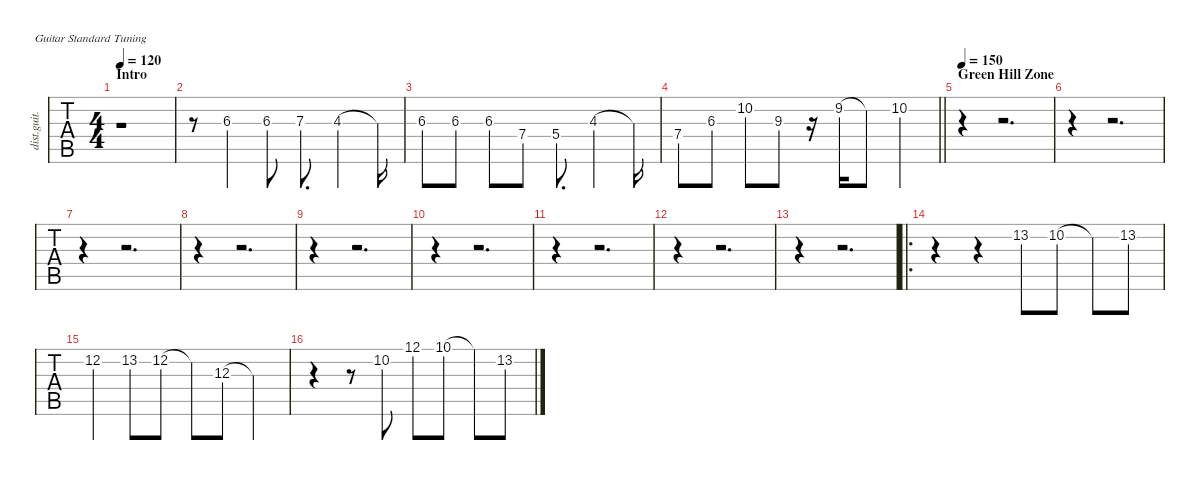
\defaultSystemsLayout 4
\hideDynamics
\bracketExtendMode nobrackets
\otherSystemsTrackNameOrientation horizontal
\track ("E Guitar 1" "dist.guit.") {instrument distortionguitar}
\staff {tabs}
\tuning (E4 B3 G3 D3 A2 E2)
\ts (4 4)
\beaming (8 2 2 2 2)
\section ("" "Intro")
\tempo 120
\clef g2
\ks c
r.1{dy f instrument distortionguitar} |
r.8 6.3{acc #}.4 6.3{acc #}.8 7.3.8{d} 4.3.4 4.3{t}.16 |
6.3{acc #}.8 6.3{acc #}.8 6.3{acc #}.8 7.4.8 5.4.8{d} 4.3.4 4.3{t}.16 |
\barLineRight lightlight
7.4.8 6.3{acc #}.8 10.2.8 9.3.8 r.16 9.2{acc #}.16 9.2{t acc #}.8 10.2{st}.4 |
\section ("" "Green Hill Zone")
\tempo 150
r.4 r.2{d} |
r.4 r.2{d} |
r.4 r.2{d} |
r.4 r.2{d} |
r.4 r.2{d} |
r.4 r.2{d} |
r.4 r.2{d} |
r.4 r.2{d} |
r.4 r.2{d} |
\ro
r.4 r.4 13.2.8 10.2.8 10.2{t}.8 13.2.8 |
12.2.4 13.2.8 12.2.8 12.2{t}.8 12.3.8 12.3{t}.4 |
r.4 r.8 10.2.8 12.1.8 10.1.8 10.1{t}.8 13.2.8
